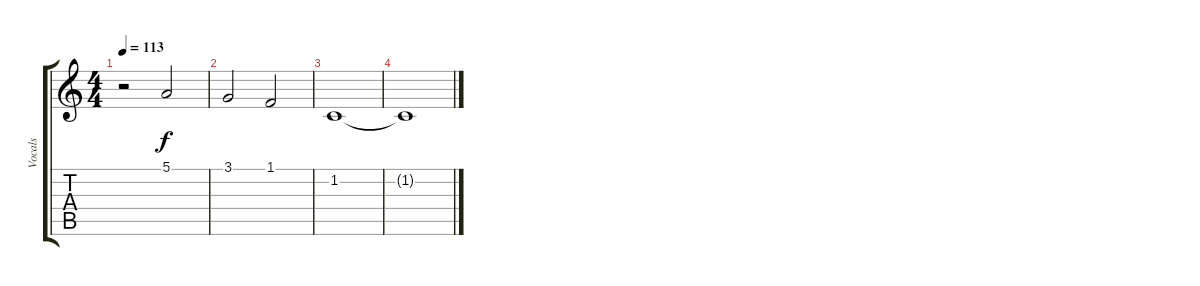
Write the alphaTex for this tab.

\track ("Vocals" "Vocals") {instrument lead6voice}
\staff {score tabs}
\tuning (E4 B3 G3 D3 A2 E2) {hide}
\ts (4 4)
\tempo 113
\clef g2
\ks c
r.2{dy f} 5.1.2 |
3.1.2 1.1.2 |
1.2.1 |
1.2{t}.1
